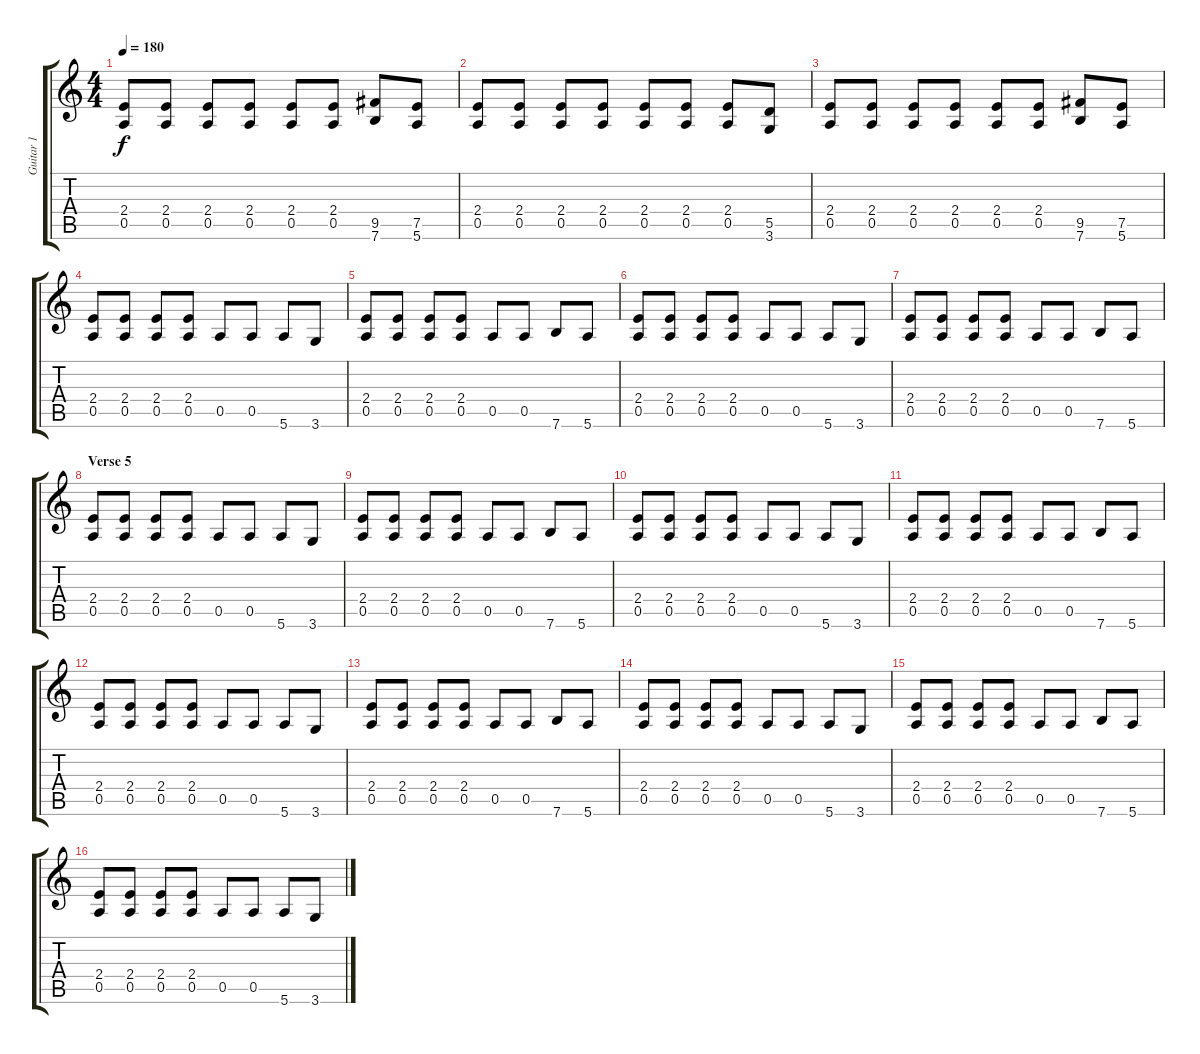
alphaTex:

\track ("Guitar 1" "Guitar 1") {instrument distortionguitar}
\staff {score tabs}
\tuning (E4 B3 G3 D3 A2 E2) {hide}
\ts (4 4)
\tempo 180
\clef g2
\ks c
(2.4 0.5).8{dy f} (2.4 0.5).8 (2.4 0.5).8 (2.4 0.5).8 (2.4 0.5).8 (2.4 0.5).8 (9.5 7.6).8 (7.5 5.6).8 |
(2.4 0.5).8 (2.4 0.5).8 (2.4 0.5).8 (2.4 0.5).8 (2.4 0.5).8 (2.4 0.5).8 (2.4 0.5).8 (5.5 3.6).8 |
(2.4 0.5).8 (2.4 0.5).8 (2.4 0.5).8 (2.4 0.5).8 (2.4 0.5).8 (2.4 0.5).8 (9.5 7.6).8 (7.5 5.6).8 |
(2.4 0.5).8 (2.4 0.5).8 (2.4 0.5).8 (2.4 0.5).8 0.5.8 0.5.8 5.6.8 3.6.8 |
(2.4 0.5).8 (2.4 0.5).8 (2.4 0.5).8 (2.4 0.5).8 0.5.8 0.5.8 7.6.8 5.6.8 |
(2.4 0.5).8 (2.4 0.5).8 (2.4 0.5).8 (2.4 0.5).8 0.5.8 0.5.8 5.6.8 3.6.8 |
(2.4 0.5).8 (2.4 0.5).8 (2.4 0.5).8 (2.4 0.5).8 0.5.8 0.5.8 7.6.8 5.6.8 |
\section ("" "Verse 5")
(2.4 0.5).8 (2.4 0.5).8 (2.4 0.5).8 (2.4 0.5).8 0.5.8 0.5.8 5.6.8 3.6.8 |
(2.4 0.5).8 (2.4 0.5).8 (2.4 0.5).8 (2.4 0.5).8 0.5.8 0.5.8 7.6.8 5.6.8 |
(2.4 0.5).8 (2.4 0.5).8 (2.4 0.5).8 (2.4 0.5).8 0.5.8 0.5.8 5.6.8 3.6.8 |
(2.4 0.5).8 (2.4 0.5).8 (2.4 0.5).8 (2.4 0.5).8 0.5.8 0.5.8 7.6.8 5.6.8 |
(2.4 0.5).8 (2.4 0.5).8 (2.4 0.5).8 (2.4 0.5).8 0.5.8 0.5.8 5.6.8 3.6.8 |
(2.4 0.5).8 (2.4 0.5).8 (2.4 0.5).8 (2.4 0.5).8 0.5.8 0.5.8 7.6.8 5.6.8 |
(2.4 0.5).8 (2.4 0.5).8 (2.4 0.5).8 (2.4 0.5).8 0.5.8 0.5.8 5.6.8 3.6.8 |
(2.4 0.5).8 (2.4 0.5).8 (2.4 0.5).8 (2.4 0.5).8 0.5.8 0.5.8 7.6.8 5.6.8 |
(2.4 0.5).8 (2.4 0.5).8 (2.4 0.5).8 (2.4 0.5).8 0.5.8 0.5.8 5.6.8 3.6.8
